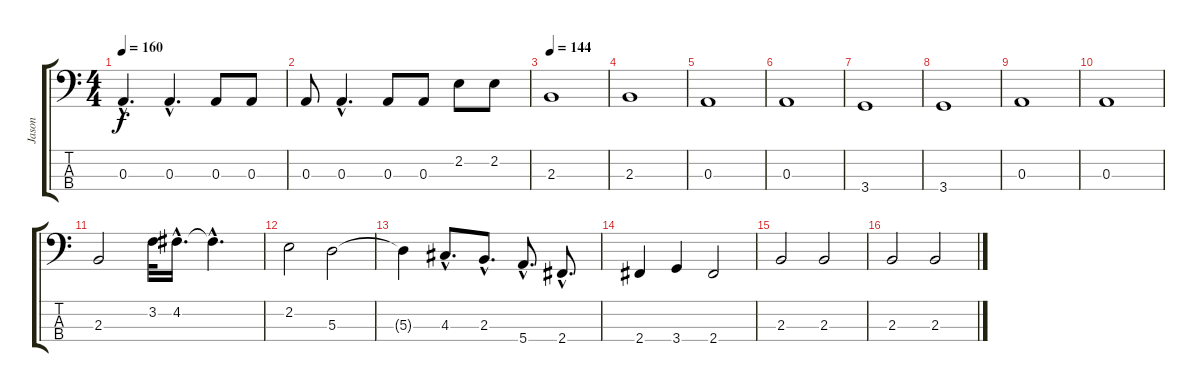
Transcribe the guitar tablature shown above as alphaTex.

\track ("Jason" "Jason") {instrument electricbasspick}
\staff {score tabs}
\tuning (G2 D2 A1 E1) {hide}
\ts (4 4)
\tempo 160
\clef f4
\ks c
0.3{hac}.4{d dy f} 0.3{hac}.4{d} 0.3.8 0.3.8 |
0.3.8 0.3{hac}.4{d} 0.3.8 0.3.8 2.2.8 2.2.8 |
\tempo 144
2.3.1 |
2.3.1 |
0.3.1 |
0.3.1 |
3.4.1 |
3.4.1 |
0.3.1 |
0.3.1 |
2.3.2 3.2.32 4.2{hac}.16{d} 4.2{hac t}.4{d} |
2.2.2 5.3.2 |
5.3{t}.4 4.3{hac}.8{d} 2.3{hac}.8{d} 5.4{hac}.8{d} 2.4{hac}.8{d} |
2.4.4 3.4.4 2.4.2 |
2.3.2 2.3.2 |
2.3.2 2.3.2
